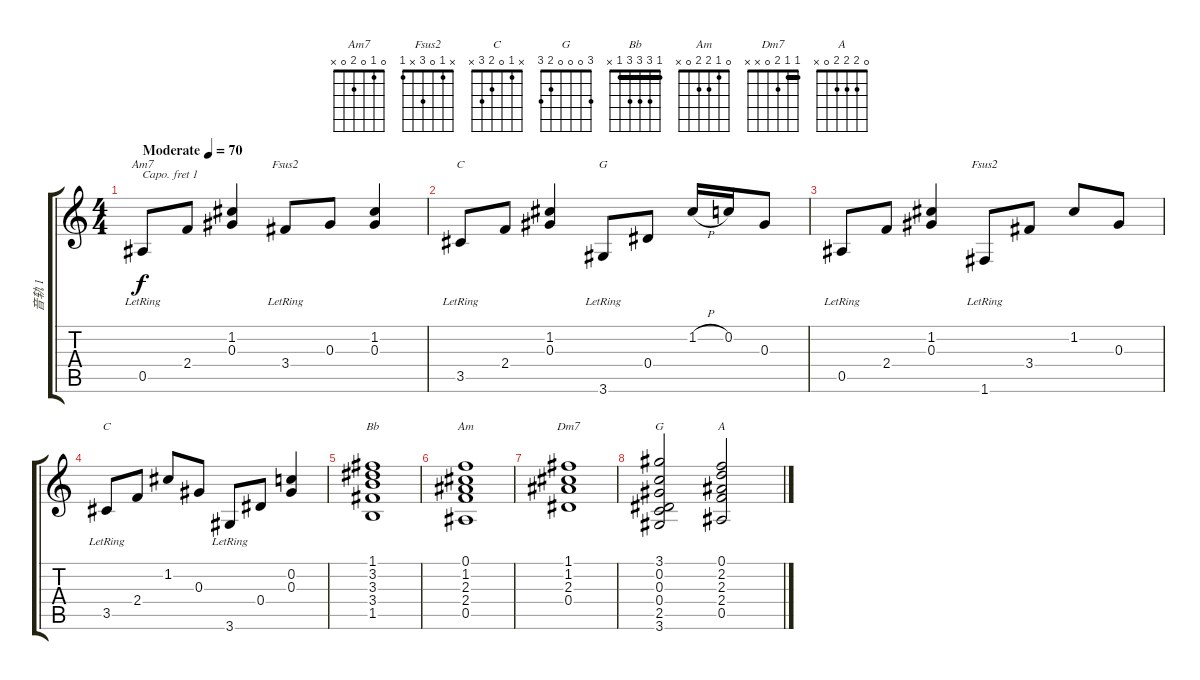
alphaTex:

\track ("音轨 1" "音轨 1") {instrument acousticguitarsteel}
\staff {score tabs}
\capo 1
\tuning (E4 B3 G3 D3 A2 E2) {hide}
\chord ("Am7" 0 1 0 2 0 x)
\chord ("Fsus2" x 1 0 3 x x)
\chord ("C" 0 1 0 2 3 x)
\chord ("G" x 0 0 0 x 3)
\chord ("Fsus2" x 1 0 3 x 1)
\chord ("C" x 1 0 2 3 x)
\chord ("Bb" 1 3 3 3 1 x) {barre 1}
\chord ("Am" 0 1 2 2 0 x)
\chord ("Dm7" 1 1 2 0 x x) {barre 1}
\chord ("G" 3 0 0 0 2 3)
\chord ("A" 0 2 2 2 0 x)
\ts (4 4)
\tempo (70 "Moderate")
\clef g2
\ks c
0.5{lr}.8{ch "Am7" dy f instrument acousticguitarsteel} 2.4.8 (1.2 0.3).4 3.4{lr}.8{ch "Fsus2"} 0.3.8 (1.2 0.3).4 |
3.5{lr}.8{ch "C"} 2.4.8 (1.2 0.3).4 3.6{lr}.8{ch "G"} 0.4.8 1.2{h}.16 0.2.16 0.3.8 |
0.5{lr}.8 2.4.8 (1.2 0.3).4 1.6{lr}.8{ch "Fsus2"} 3.4.8 1.2.8 0.3.8 |
3.5{lr}.8{ch "C"} 2.4.8 1.2.8 0.3.8 3.6{lr}.8 0.4.8 (0.2 0.3).4 |
(1.1 3.2 3.3 3.4 1.5).1{ch "Bb"} |
(0.1 1.2 2.3 2.4 0.5).1{ch "Am"} |
(1.1 1.2 2.3 0.4).1{ch "Dm7"} |
(3.1 0.2 0.3 0.4 2.5 3.6).2{ch "G"} (0.1 2.2 2.3 2.4 0.5).2{ch "A"}
